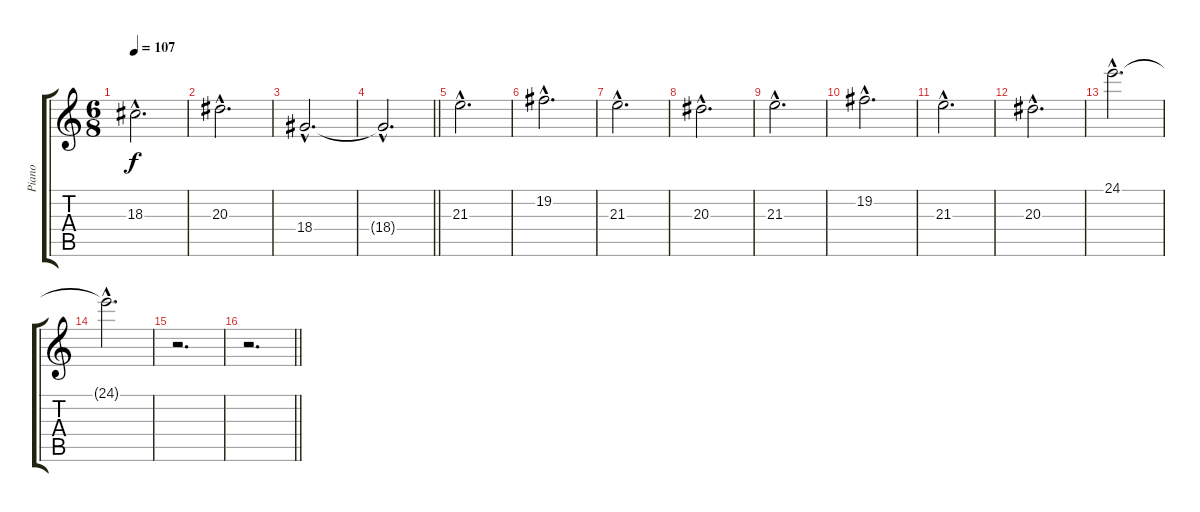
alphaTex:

\track ("Piano" "Piano") {instrument electricgrandpiano}
\staff {score tabs}
\tuning (E4 B3 G3 D3 A2 E2) {hide}
\ts (6 8)
\tempo 107
\clef g2
\ks c
18.3{hac}.2{d dy f} |
20.3{hac}.2{d} |
18.4{hac}.2{d} |
\barLineRight lightlight
18.4{hac t}.2{d} |
21.3{hac}.2{d} |
19.2{hac}.2{d} |
21.3{hac}.2{d} |
20.3{hac}.2{d} |
21.3{hac}.2{d} |
19.2{hac}.2{d} |
21.3{hac}.2{d} |
20.3{hac}.2{d} |
24.1{hac}.2{d} |
24.1{hac t}.2{d} |
r.2{d} |
\barLineRight lightlight
r.2{d}
